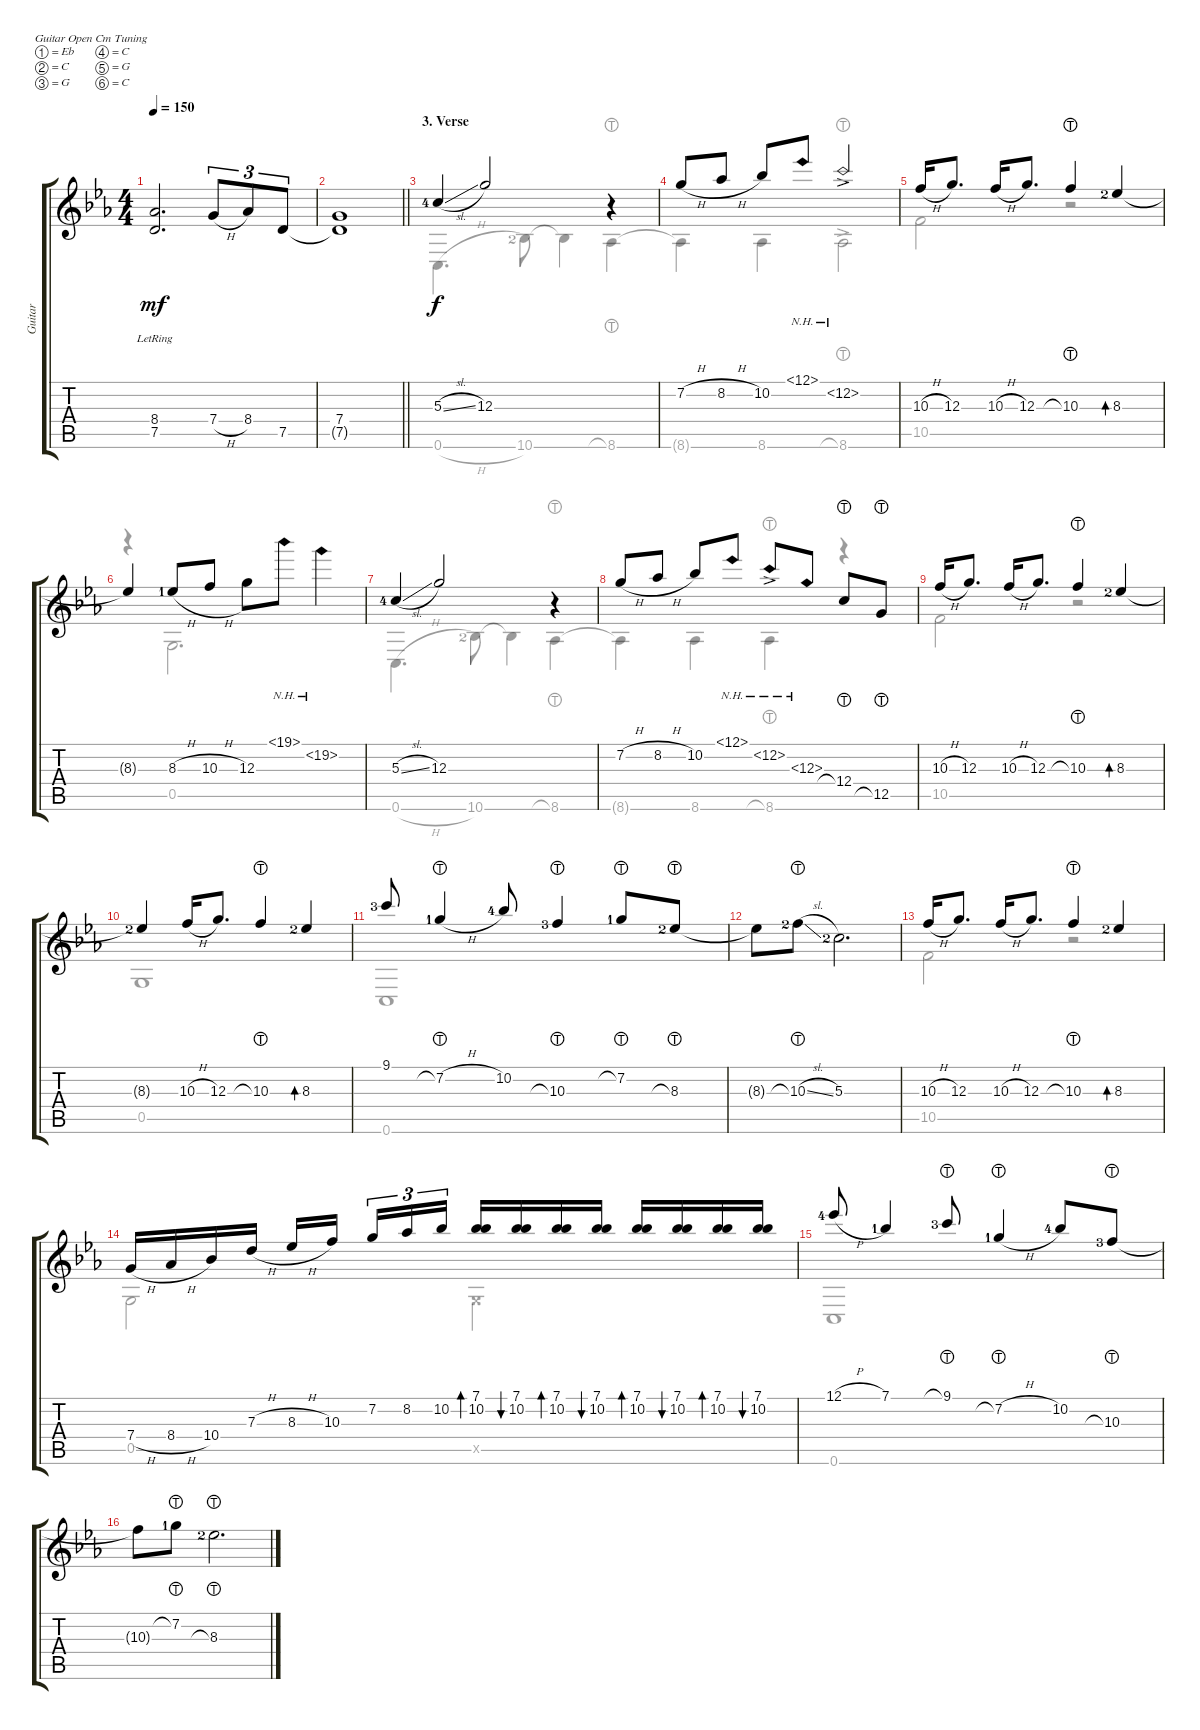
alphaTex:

\defaultSystemsLayout 4
\bracketExtendMode groupsimilarinstruments
\otherSystemsTrackNameOrientation horizontal
\track ("Acoustic Guitar" "Guitar") {instrument acousticguitarsteel}
\staff {score tabs}
\tuning (Eb4 C4 G3 C3 G2 C2)
\voice
\ts (4 4)
\tempo 150
\clef g2
\ks cminor
(7.5{lr acc forcenatural} 8.4{lr acc b}).2{d dy mf beam Up} 7.4{h acc forcenatural}.8{tu (3 2) beam Up} 8.4{acc b}.8{tu (3 2) beam Up} 7.5{acc forcenatural}.8{tu (3 2) beam Up} |
\barLineRight lightlight
(7.4{acc forcenatural} 7.5{t acc forcenatural}).1{beam Up} |
\section ("" "3. Verse")
5.3{sl lf 5 acc forcenatural}.4{dy f beam Up} 12.3{acc forcenatural}.2{beam Up} r.4{beam Up} |
7.2{h acc forcenatural}.8{beam Up} 8.2{h acc b}.8{beam Up} 10.2{acc b}.8{beam Up} 12.1{nh acc b}.8{beam Up} 12.2{nh ac acc forcenatural}.2{beam Up} |
10.3{h acc forcenatural}.16{beam Up} 12.3{acc forcenatural}.8{d beam Up} 10.3{h acc forcenatural}.16{beam Up} 12.3{acc forcenatural}.8{d beam Up} 10.3{lht acc forcenatural}.4{beam Up} 8.3{lf 3 acc b}.4{bd 30 beam Up} |
\scale
1.11324 8.3{t acc b}.4{beam Up} 8.3{h lf 2 acc b}.8{beam Up} 10.3{h acc forcenatural}.8{beam Up} 12.3{acc forcenatural}.8{beam Down} 19.1{nh acc b}.8{beam Down} 19.2{nh acc forcenatural}.4{beam Down} |
\scale
0.777385 5.3{sl lf 5 acc forcenatural}.4{beam Up} 12.3{acc forcenatural}.2{beam Up} r.4{beam Up} |
\scale
1.08529 7.2{h acc forcenatural}.8{beam Up} 8.2{h acc b}.8{beam Up} 10.2{acc b}.8{beam Up} 12.1{nh acc b}.8{beam Up} 12.2{nh ac acc forcenatural}.8{beam Up} 12.3{nh acc forcenatural}.8{beam Up} 12.4{lht acc forcenatural}.8{beam Up} 12.5{lht acc forcenatural}.8{beam Up} |
\scale
1.02408 10.3{h acc forcenatural}.16{beam Up} 12.3{acc forcenatural}.8{d beam Up} 10.3{h acc forcenatural}.16{beam Up} 12.3{acc forcenatural}.8{d beam Up} 10.3{lht acc forcenatural}.4{beam Up} 8.3{lf 3 acc b}.4{bd 30 beam Up} |
8.3{t lf 3 acc b}.4{beam Up} 10.3{h acc forcenatural}.16{beam Up} 12.3{acc forcenatural}.8{d beam Up} 10.3{lht acc forcenatural}.4{beam Up} 8.3{lf 3 acc b}.4{bd 30 beam Up} |
9.1{lf 4 acc forcenatural}.8{beam Up} 7.2{h lht lf 2 acc forcenatural}.4{beam Up} 10.2{lf 5 acc b}.8{beam Up} 10.3{lht lf 4 acc forcenatural}.4{beam Up} 7.2{lht lf 2 acc forcenatural}.8{beam Up} 8.3{lht lf 3 acc b}.8{beam Up} |
8.3{t acc b}.8{beam Down} 10.3{sl lht lf 3 acc forcenatural}.8{beam Down} 5.3{lf 3 acc forcenatural}.2{d beam Down} |
10.3{h acc forcenatural}.16{beam Up} 12.3{acc forcenatural}.8{d beam Up} 10.3{h acc forcenatural}.16{beam Up} 12.3{acc forcenatural}.8{d beam Up} 10.3{lht acc forcenatural}.4{beam Up} 8.3{lf 3 acc b}.4{bd 30 beam Up} |
7.4{h acc forcenatural}.16{beam Up} 8.4{h acc b}.16{beam Up} 10.4{acc b}.16{beam Up} 7.3{h acc forcenatural}.16{beam Up} 8.3{h acc b}.16{beam Up} 10.3{acc forcenatural}.16{beam Up} 7.2{acc forcenatural}.16{tu (3 2) beam Up} 8.2{acc b}.16{tu (3 2) beam Up} 10.2{acc b}.16{tu (3 2) beam Up} (7.1{acc b} 10.2{acc b}).16{bd 30 beam Up} (7.1{acc b} 10.2{acc b}).16{bu 30 beam Up} (7.1{acc b} 10.2{acc b}).16{bd 30 beam Up} (7.1{acc b} 10.2{acc b}).16{bu 30 beam Up} (7.1{acc b} 10.2{acc b}).16{bd 30 beam Up} (7.1{acc b} 10.2{acc b}).16{bu 30 beam Up} (7.1{acc b} 10.2{acc b}).16{bd 30 beam Up} (7.1{acc b} 10.2{acc b}).16{bu 30 beam Up} |
\scale
1.72932 12.1{h lf 5 acc b}.8{beam Up} 7.1{lf 2 acc b}.4{beam Up} 9.1{lht lf 4 acc forcenatural}.8{beam Up} 7.2{h lht lf 2 acc forcenatural}.4{beam Up} 10.2{lf 5 acc b}.8{beam Up} 10.3{lht lf 4 acc forcenatural}.8{beam Up} |
\scale
0.801916 10.3{t acc forcenatural}.8{beam Down} 7.2{lht lf 2 acc forcenatural}.8{beam Down} 8.3{lht lf 3 acc b}.2{d beam Down}
\voice
\clef g2
\ottava regular
\simile none
\ks cminor
|
\barLineRight lightlight
|
0.6{h acc forcenatural}.4{d beam Down} 10.6{lf 3 acc b}.8{beam Down} 10.6{t acc b}.4{beam Down} 8.6{lht acc b}.4{beam Down} |
8.6{t acc b}.4{beam Down} 8.6{acc b}.4{beam Down} 8.6{lht ac acc b}.2{beam Down} |
10.5{acc forcenatural}.2{beam Down} r.2{beam Down} |
r.4{beam Down} 0.5{acc forcenatural}.2{d beam Down} |
0.6{h acc forcenatural}.4{d beam Down} 10.6{lf 3 acc b}.8{beam Down} 10.6{t acc b}.4{beam Down} 8.6{lht acc b}.4{beam Down} |
8.6{t acc b}.4{beam Down} 8.6{acc b}.4{beam Down} 8.6{lht acc b}.4{beam Down} r.4{beam Down} |
10.5{acc forcenatural}.2{beam Down} r.2{beam Down} |
0.5{acc forcenatural}.1{beam Down} |
0.6{acc forcenatural}.1{beam Down} |
|
10.5{acc forcenatural}.2{beam Down} r.2{beam Down} |
0.5{acc forcenatural}.2{beam Down} 0.5{x acc forcenatural}.2{beam Down} |
0.6{acc forcenatural}.1{beam Down} |
